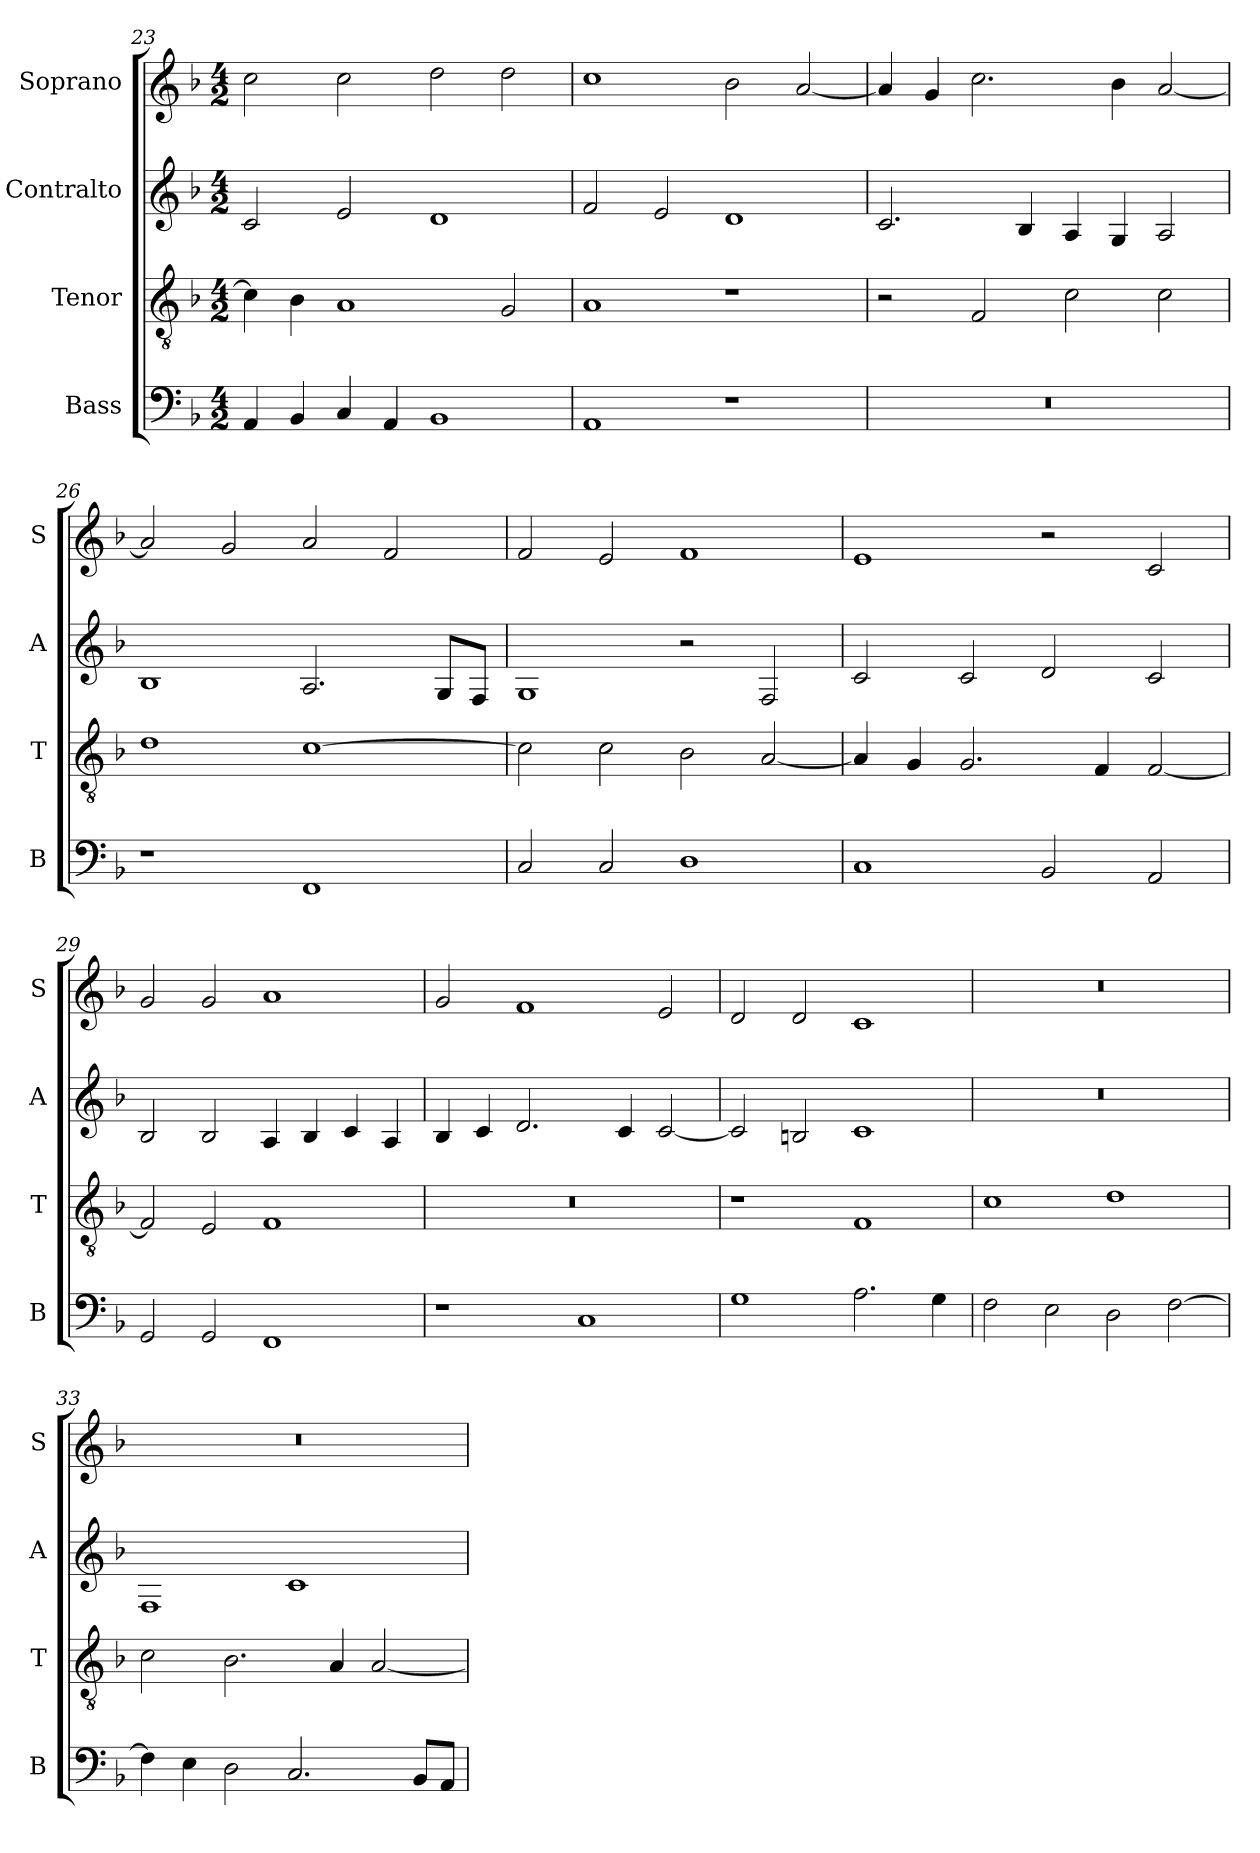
**kern	**kern	**kern	**kern
*part4	*part3	*part2	*part1
*staff4	*staff3	*staff2	*staff1
*I"Bass	*I"Tenor	*I"Contralto	*I"Soprano
*I'B	*I'T	*I'A	*I'S
*clefF4	*clefGv2	*clefG2	*clefG2
*k[b-]	*k[b-]	*k[b-]	*k[b-]
*F:ion	*F:ion	*F:ion	*F:ion
*M4/2	*M4/2	*M4/2	*M4/2
=23	=23	=23	=23
4AA	4c]	2c	2cc
4BB-	4B-	.	.
4C	1A	2e	2cc
4AA	.	.	.
1BB-	.	1d	2dd
.	2G	.	2dd
=24	=24	=24	=24
1AA	1A	2f	1cc
.	.	2e	.
1r	1r	1d	2b-
.	.	.	[2a
=25	=25	=25	=25
0r	2r	2.c	4a]
.	.	.	4g
.	2F	.	2.cc
.	.	4B-	.
.	2c	4A	.
.	.	4G	4b-
.	2c	2A	[2a
=26	=26	=26	=26
1r	1d	1B-	2a]
.	.	.	2g
1FF	[1c	2.A	2a
.	.	.	2f
.	.	8G/L	.
.	.	8F/J	.
=27	=27	=27	=27
2C	2c]	1G	2f
2C	2c	.	2e
1D	2B-	2r	1f
.	[2A	2F	.
=28	=28	=28	=28
1C	4A]	2c	1e
.	4G	.	.
.	2.G	2c	.
2BB-	.	2d	2r
.	4F	.	.
2AA	[2F	2c	2c
=29	=29	=29	=29
2GG	2F]	2B-	2g
2GG	2E	2B-	2g
1FF	1F	4A	1a
.	.	4B-	.
.	.	4c	.
.	.	4A	.
=30	=30	=30	=30
1r	0r	4B-	2g
.	.	4c	.
.	.	2.d	1f
1C	.	.	.
.	.	4c	.
.	.	[2c	2e
=31	=31	=31	=31
1G	1r	2c]	2d
.	.	2Bn	2d
2.A	1F	1c	1c
4G	.	.	.
=32	=32	=32	=32
2F	1c	0r	0r
2E	.	.	.
2D	1d	.	.
[2F	.	.	.
=33	=33	=33	=33
4F]	2c	1F	0r
4E	.	.	.
2D	2.B-	.	.
2.C	.	1c	.
.	4A	.	.
.	[2A	.	.
8BB-/L	.	.	.
8AA/J	.	.	.
=	=	=	=
*-	*-	*-	*-
